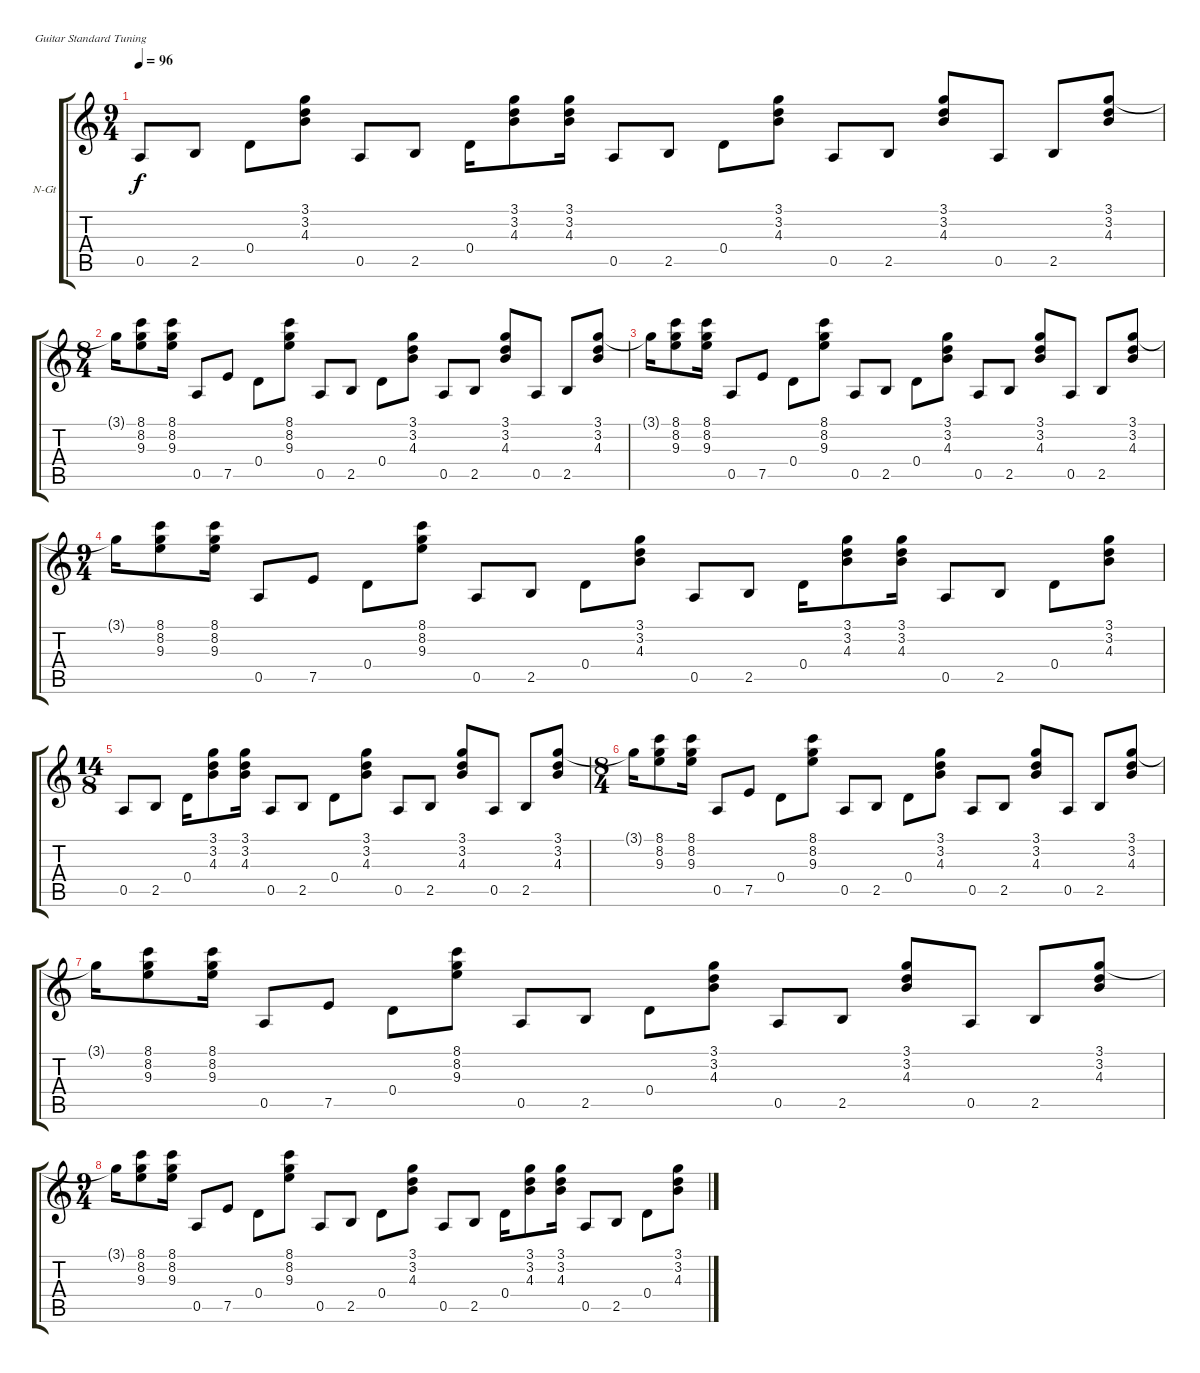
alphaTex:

\bracketExtendMode groupsimilarinstruments
\firstSystemTrackNameOrientation horizontal
\otherSystemsTrackNameOrientation horizontal
\track ("guitar " "N-Gt") {instrument acousticguitarnylon}
\staff {score tabs}
\tuning (E4 B3 G3 D3 A2 E2)
\ts (9 4)
\tempo 96
\clef g2
\ks c
0.5.8{dy f} 2.5.8 0.4.8 (3.1 3.2 4.3).8 0.5.8 2.5.8 0.4.16 (3.1 3.2 4.3).8 (3.1 3.2 4.3).16 0.5.8 2.5.8 0.4.8 (3.1 3.2 4.3).8 0.5.8 2.5.8 (3.1 3.2 4.3).8 0.5.8 2.5.8 (3.1 3.2 4.3).8 |
\ts (8 4)
3.1{t}.16 (8.1 8.2 9.3).8 (8.1 8.2 9.3).16 0.5.8 7.5.8 0.4.8 (8.1 8.2 9.3).8 0.5.8 2.5.8 0.4.8 (3.1 3.2 4.3).8 0.5.8 2.5.8 (3.1 3.2 4.3).8 0.5.8 2.5.8 (3.1 3.2 4.3).8 |
3.1{t}.16 (8.1 8.2 9.3).8 (8.1 8.2 9.3).16 0.5.8 7.5.8 0.4.8 (8.1 8.2 9.3).8 0.5.8 2.5.8 0.4.8 (3.1 3.2 4.3).8 0.5.8 2.5.8 (3.1 3.2 4.3).8 0.5.8 2.5.8 (3.1 3.2 4.3).8 |
\ts (9 4)
3.1{t}.16 (8.1 8.2 9.3).8 (8.1 8.2 9.3).16 0.5.8 7.5.8 0.4.8 (8.1 8.2 9.3).8 0.5.8 2.5.8 0.4.8 (3.1 3.2 4.3).8 0.5.8 2.5.8 0.4.16 (3.1 3.2 4.3).8 (3.1 3.2 4.3).16 0.5.8 2.5.8 0.4.8 (3.1 3.2 4.3).8 |
\ts (14 8)
0.5.8 2.5.8 0.4.16 (3.1 3.2 4.3).8 (3.1 3.2 4.3).16 0.5.8 2.5.8 0.4.8 (3.1 3.2 4.3).8 0.5.8 2.5.8 (3.1 3.2 4.3).8 0.5.8 2.5.8 (3.1 3.2 4.3).8 |
\ts (8 4)
3.1{t}.16 (8.1 8.2 9.3).8 (8.1 8.2 9.3).16 0.5.8 7.5.8 0.4.8 (8.1 8.2 9.3).8 0.5.8 2.5.8 0.4.8 (3.1 3.2 4.3).8 0.5.8 2.5.8 (3.1 3.2 4.3).8 0.5.8 2.5.8 (3.1 3.2 4.3).8 |
3.1{t}.16 (8.1 8.2 9.3).8 (8.1 8.2 9.3).16 0.5.8 7.5.8 0.4.8 (8.1 8.2 9.3).8 0.5.8 2.5.8 0.4.8 (3.1 3.2 4.3).8 0.5.8 2.5.8 (3.1 3.2 4.3).8 0.5.8 2.5.8 (3.1 3.2 4.3).8 |
\ts (9 4)
3.1{t}.16 (8.1 8.2 9.3).8 (8.1 8.2 9.3).16 0.5.8 7.5.8 0.4.8 (8.1 8.2 9.3).8 0.5.8 2.5.8 0.4.8 (3.1 3.2 4.3).8 0.5.8 2.5.8 0.4.16 (3.1 3.2 4.3).8 (3.1 3.2 4.3).16 0.5.8 2.5.8 0.4.8 (3.1 3.2 4.3).8
